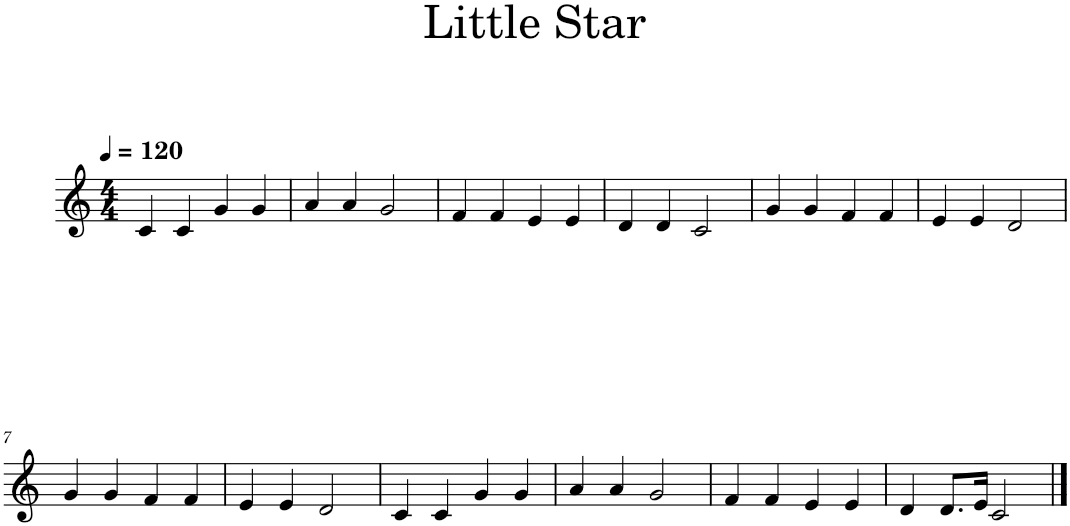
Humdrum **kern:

**kern
*part1
*staff1
*I"鋼琴
*clefG2
*k[]
*M4/4
*MM120
=1
4c/
4c/
4g/
4g/
=2
4a/
4a/
2g/
=3
4f/
4f/
4e/
4e/
=4
4d/
4d/
2c/
=5
4g/
4g/
4f/
4f/
=6
4e/
4e/
2d/
!!LO:LB:g=z
=7
4g/
4g/
4f/
4f/
=8
4e/
4e/
2d/
=9
4c/
4c/
4g/
4g/
=10
4a/
4a/
2g/
=11
4f/
4f/
4e/
4e/
=12
4d/
8.d/L
16e/Jk
2c/
==
*-
